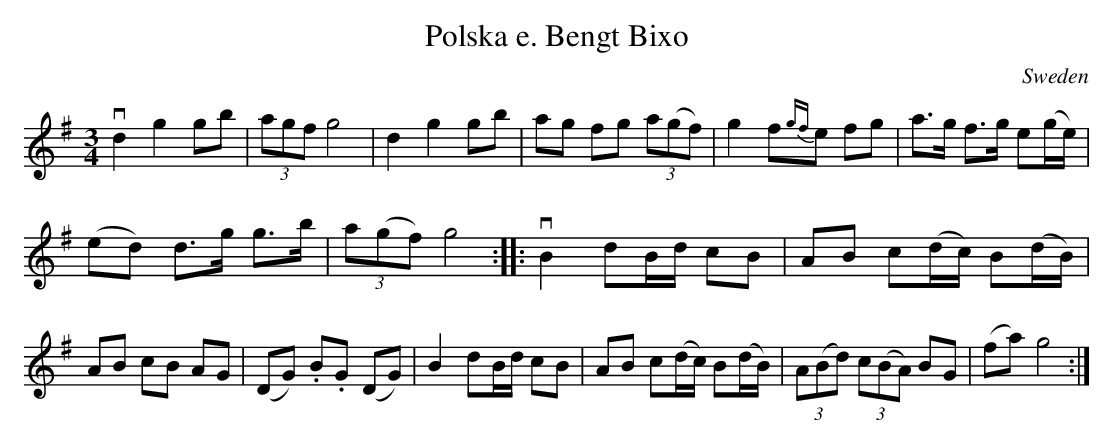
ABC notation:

X:1
T:Polska e. Bengt Bixo
M:3/4
O:Sweden
K:G major
vd2g2 gb| (3agf g4| d2g2 gb| ag fg (3a(gf)|\
g2 f{gf}e fg| a>g f>g e(g/e/)|
(ed) d>g g>b| (3a(gf) g4 ::\
vB2 dB/d/ cB| AB c(d/c/) B(d/B/)|
AB cB AG| (DG) .B.G (DG)|\
B2 dB/d/ cB| AB c(d/c/) B(d/B/)| (3A(Bd) (3c(BA) BG| (fa) g4:|
